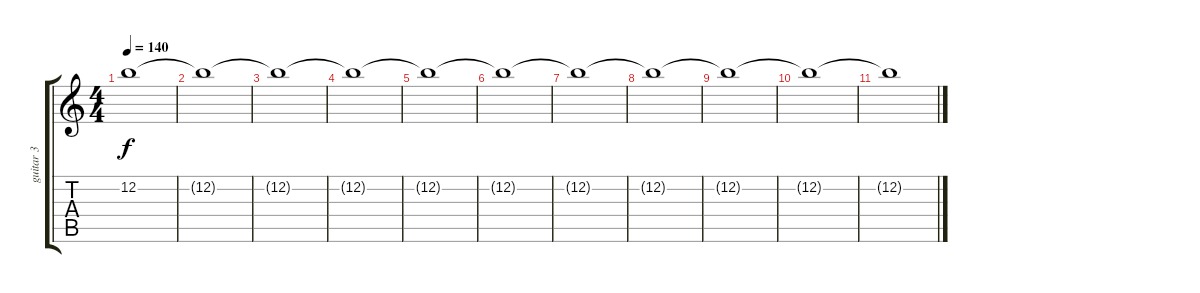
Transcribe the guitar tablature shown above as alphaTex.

\track ("guitar 3" "guitar 3") {instrument overdrivenguitar}
\staff {score tabs}
\tuning (E4 B3 G3 D3 A2 E2) {hide}
\ts (4 4)
\tempo 140
\clef g2
\ks c
12.2{t}.1{dy f} |
12.2{t}.1 |
12.2{t}.1{volume 10 balance 16} |
12.2{t}.1 |
12.2{t}.1 |
12.2{t}.1 |
12.2{t}.1{volume 14 balance 0} |
12.2{t}.1 |
12.2{t}.1 |
12.2{t}.1{volume 2} |
12.2{t}.1
